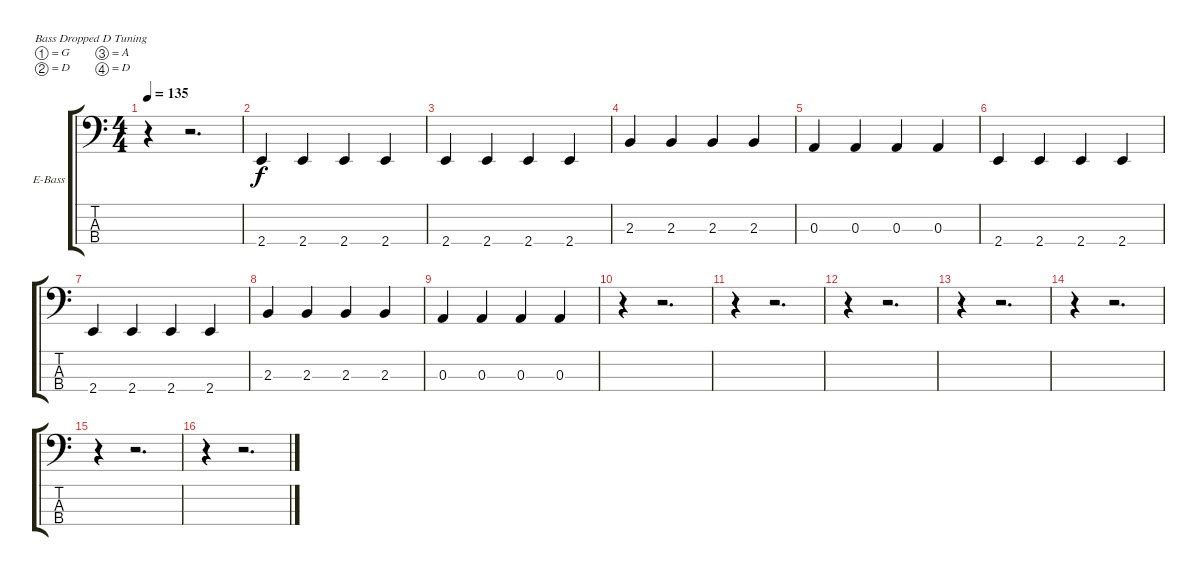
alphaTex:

\bracketExtendMode groupsimilarinstruments
\firstSystemTrackNameOrientation horizontal
\otherSystemsTrackNameOrientation horizontal
\track ("Bass guitar (Oliver)" "E-Bass") {instrument electricbassfinger}
\staff {score tabs}
\tuning (G2 D2 A1 D1)
\ts (4 4)
\tempo 135
\clef f4
\ks c
r.4{dy f} r.2{d} |
2.4.4 2.4.4 2.4.4 2.4.4 |
2.4.4 2.4.4 2.4.4 2.4.4 |
2.3.4 2.3.4 2.3.4 2.3.4 |
0.3.4 0.3.4 0.3.4 0.3.4 |
2.4.4 2.4.4 2.4.4 2.4.4 |
2.4.4 2.4.4 2.4.4 2.4.4 |
2.3.4 2.3.4 2.3.4 2.3.4 |
0.3.4 0.3.4 0.3.4 0.3.4 |
r.4 r.2{d} |
r.4 r.2{d} |
r.4 r.2{d} |
r.4 r.2{d} |
r.4 r.2{d} |
r.4 r.2{d} |
r.4 r.2{d}
